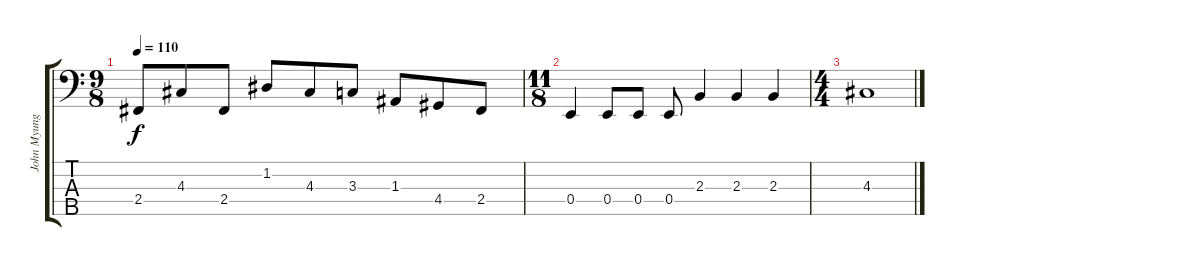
\track ("John Myung" "John Myung") {instrument electricbassfinger}
\staff {score tabs}
\tuning (G2 D2 A1 E1 B0) {hide}
\ts (9 8)
\tempo 110
\clef f4
\ks c
2.4.8{dy f} 4.3.8 2.4.8 1.2.8 4.3.8 3.3.8 1.3.8 4.4.8 2.4.8 |
\ts (11 8)
0.4.4 0.4.8 0.4.8 0.4.8 2.3.4 2.3.4 2.3.4 |
\ts (4 4)
4.3.1{volume 0}
